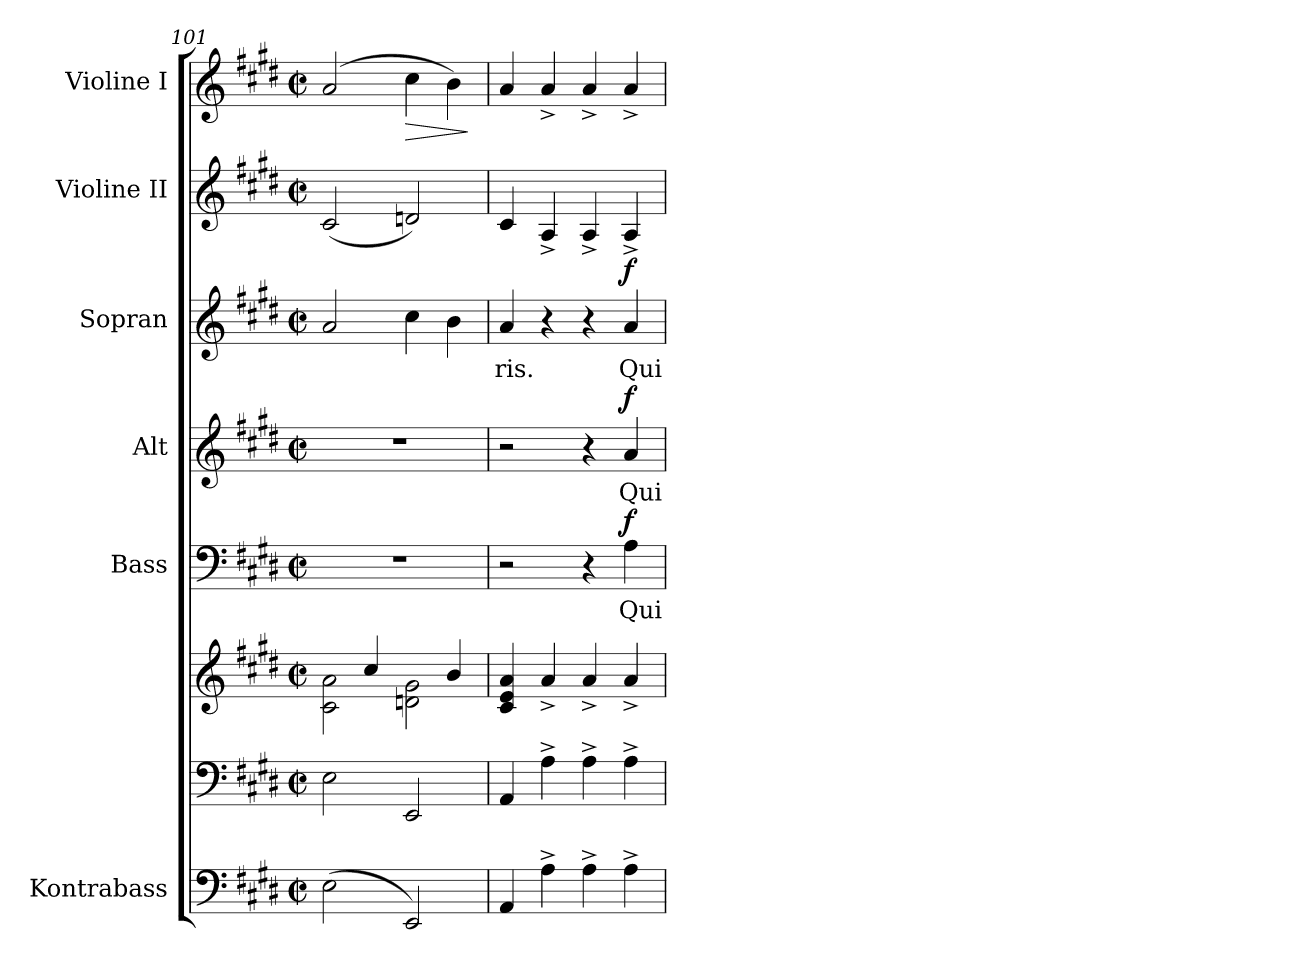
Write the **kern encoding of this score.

**kern	**kern	**kern	**kern	**text	**dynam	**kern	**text	**dynam	**kern	**text	**dynam	**kern	**kern	**dynam
*part7	*part6	*part6	*part5	*part5	*part5	*part4	*part4	*part4	*part3	*part3	*part3	*part2	*part1	*part1
*staff8	*staff7	*staff6	*staff5	*staff5	*staff5	*staff4	*staff4	*staff4	*staff3	*staff3	*staff3	*staff2	*staff1	*staff1
*I"Kontrabass	*	*	*I"Bass	*	*	*I"Alt	*	*	*I"Sopran	*	*	*I"Violine II	*I"Violine I	*
*I'Kb.	*	*	*I'B.	*	*	*I'A.	*	*	*I'S.	*	*	*I'Vl. II	*I'Vl. I	*
*clefF4	*clefF4	*clefG2	*clefF4	*	*	*clefG2	*	*	*clefG2	*	*	*clefG2	*clefG2	*
*ITrd7c12	*	*	*	*	*	*	*	*	*	*	*	*	*	*
*k[f#c#g#d#]	*k[f#c#g#d#]	*k[f#c#g#d#]	*k[f#c#g#d#]	*	*	*k[f#c#g#d#]	*	*	*k[f#c#g#d#]	*	*	*k[f#c#g#d#]	*k[f#c#g#d#]	*
*E:	*E:	*E:	*E:	*	*	*E:	*	*	*E:	*	*	*E:	*E:	*
*M2/2	*M2/2	*M2/2	*M2/2	*	*	*M2/2	*	*	*M2/2	*	*	*M2/2	*M2/2	*
*met(c|)	*met(c|)	*met(c|)	*met(c|)	*	*	*met(c|)	*	*	*met(c|)	*	*	*met(c|)	*met(c|)	*
=101	=101	=101	=101	=101	=101	=101	=101	=101	=101	=101	=101	=101	=101	=101
*	*	*^	*	*	*	*	*	*	*	*	*	*	*	*
(>2EE\	2E\	4ryy	2c#\ 2a\	1r	.	.	1r	.	.	2a/	.	.	(<2c#/	(2a/	.
.	.	4cc#/	.	.	.	.	.	.	.	.	.	.	.	.	.
!	!	!	!	!	!	!	!	!	!	!	!	!	!	!	!LO:HP:b
2EEE/)	2EE/	4ryy	2dn\ 2g#\	.	.	.	.	.	.	4cc#\	.	.	2dn/)	4cc#\	>
.	.	4b/	.	.	.	.	.	.	.	4b\	.	.	.	4b\)	.
*	*	*v	*v	*	*	*	*	*	*	*	*	*	*	*	*
.	.	.	.	.	.	.	.	.	.	.	.	.	.	]
=102	=102	=102	=102	=102	=102	=102	=102	=102	=102	=102	=102	=102	=102	=102
!	!	!	!	!	!	!	!	!	!	!LO:LY:b	!	!	!	!
4AAA/	4AA/	4c#/ 4e/ 4a/	2r	.	.	2r	.	.	4a/	-ris.	.	4c#/	4a/	.
4AA^>\	4A^>\	4a^</	.	.	.	.	.	.	4r	.	.	4A^</	4a^</	.
4AA^>\	4A^>\	4a^</	4r	.	.	4r	.	.	4r	.	.	4A^</	4a^</	.
!	!	!	!	!LO:LY:b	!LO:DY:a	!	!LO:LY:b	!LO:DY:a	!	!LO:LY:b	!LO:DY:a	!	!	!
4AA^>\	4A^>\	4a^</	4A\	Qui	f	4a/	Qui	f	4a/	Qui	f	4A^</	4a^</	.
=	=	=	=	=	=	=	=	=	=	=	=	=	=	=
*-	*-	*-	*-	*-	*-	*-	*-	*-	*-	*-	*-	*-	*-	*-
